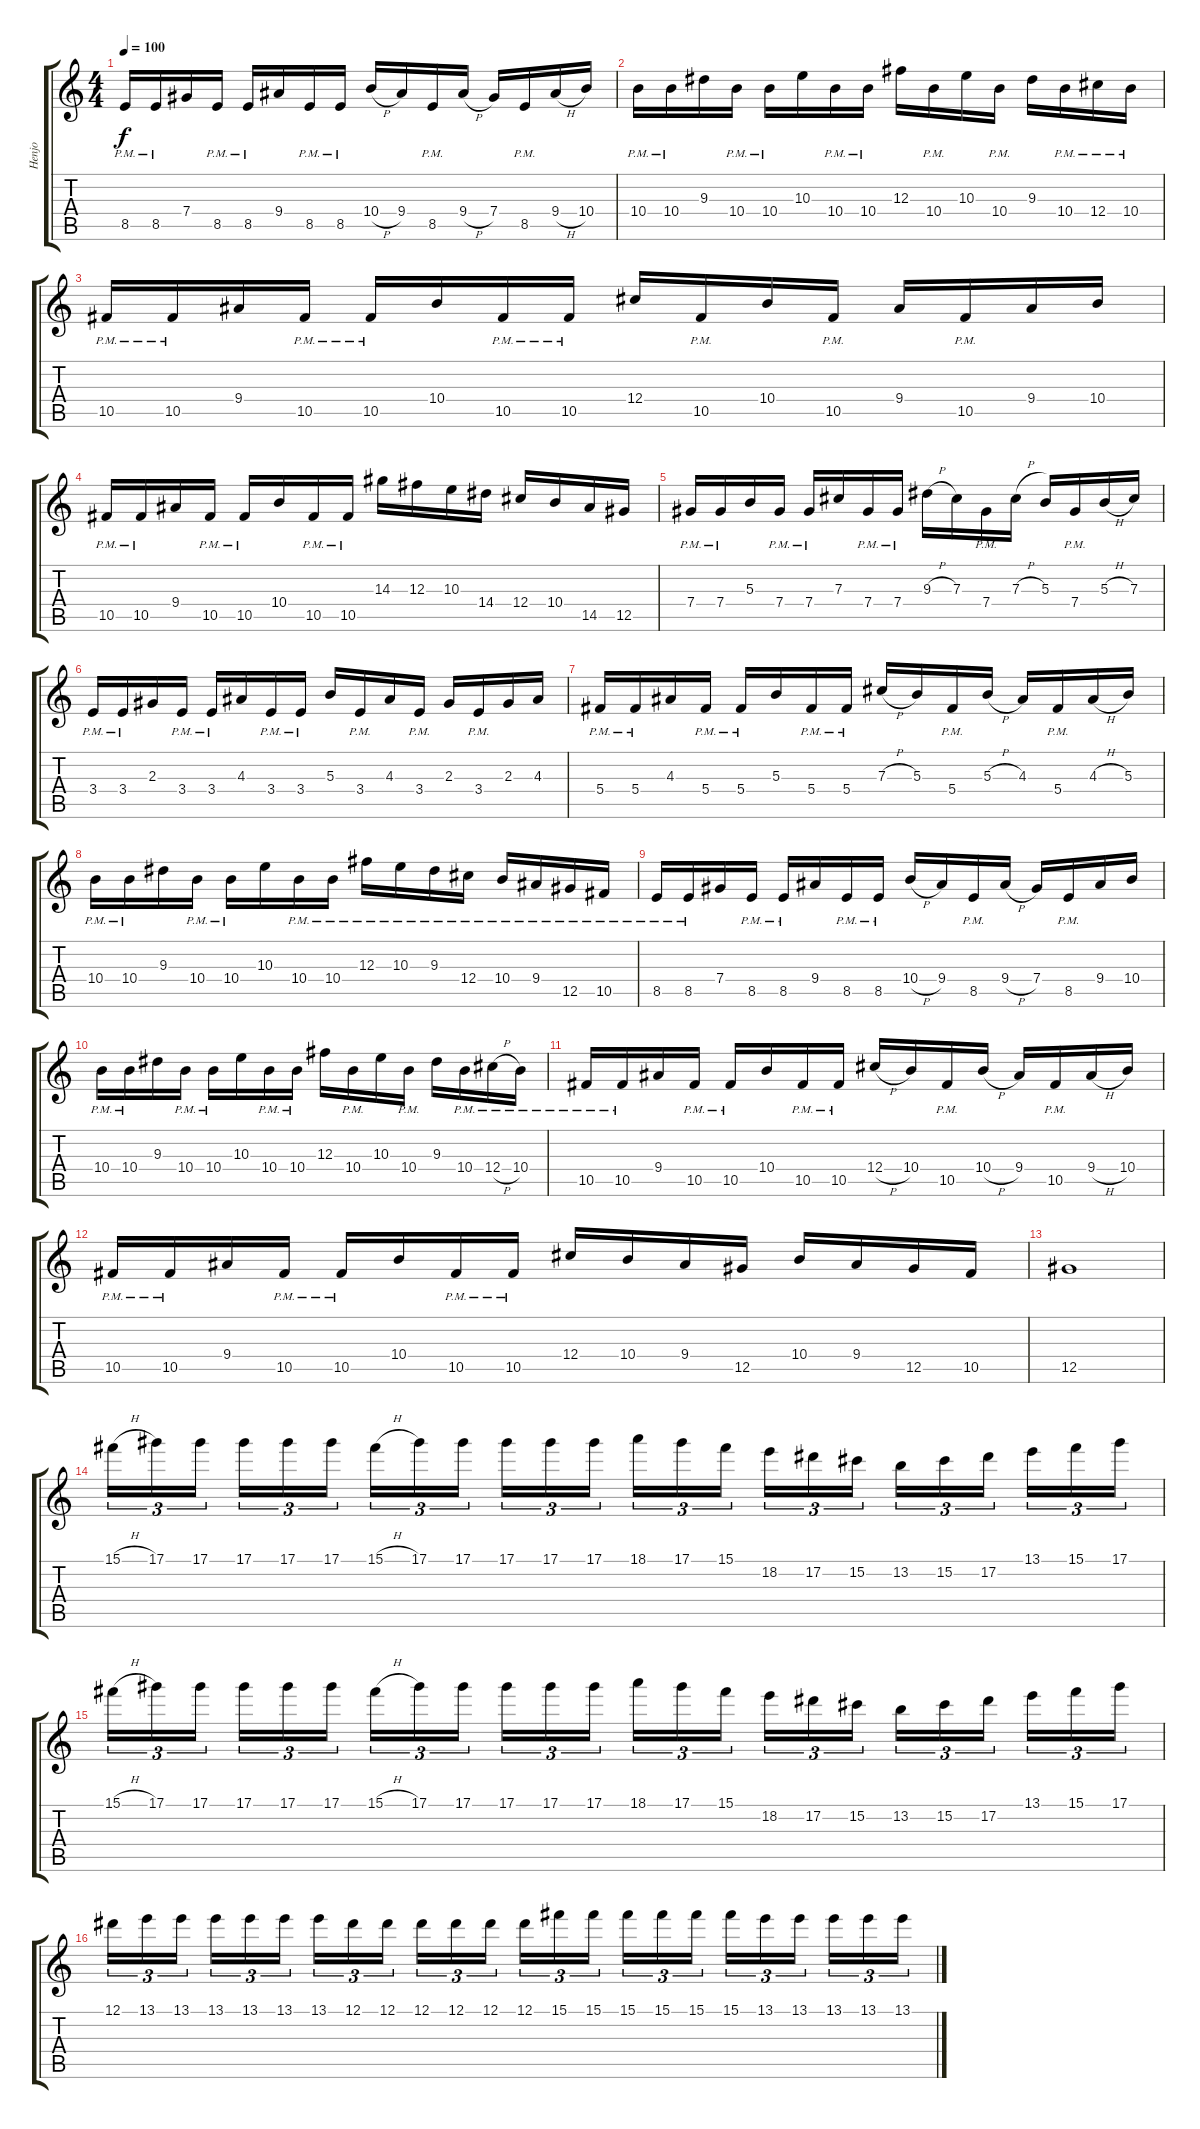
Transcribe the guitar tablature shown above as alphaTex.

\track ("Henjo" "Henjo") {instrument distortionguitar}
\staff {score tabs}
\tuning (Eb4 Bb3 Gb3 Db3 Ab2 Eb2) {hide}
\ts (4 4)
\tempo 100
\clef g2
\ks c
8.5{pm}.16{dy f} 8.5{pm}.16 7.4.16 8.5{pm}.16 8.5{pm}.16 9.4.16 8.5{pm}.16 8.5{pm}.16 10.4{h}.16 9.4.16 8.5{pm}.16 9.4{h}.16 7.4.16 8.5{pm}.16 9.4{h}.16 10.4.16 |
10.4{pm}.16 10.4{pm}.16 9.3.16 10.4{pm}.16 10.4{pm}.16 10.3.16 10.4{pm}.16 10.4{pm}.16 12.3.16 10.4{pm}.16 10.3.16 10.4{pm}.16 9.3.16 10.4{pm}.16 12.4{pm}.16 10.4{pm}.16 |
10.5{pm}.16 10.5{pm}.16 9.4.16 10.5{pm}.16 10.5{pm}.16 10.4.16 10.5{pm}.16 10.5{pm}.16 12.4.16 10.5{pm}.16 10.4.16 10.5{pm}.16 9.4.16 10.5{pm}.16 9.4.16 10.4.16 |
10.5{pm}.16 10.5{pm}.16 9.4.16 10.5{pm}.16 10.5{pm}.16 10.4.16 10.5{pm}.16 10.5{pm}.16 14.3.16 12.3.16 10.3.16 14.4.16 12.4.16 10.4.16 14.5.16 12.5.16 |
7.4{pm}.16 7.4{pm}.16 5.3.16 7.4{pm}.16 7.4{pm}.16 7.3.16 7.4{pm}.16 7.4{pm}.16 9.3{h}.16 7.3.16 7.4{pm}.16 7.3{h}.16 5.3.16 7.4{pm}.16 5.3{h}.16 7.3.16 |
3.4{pm}.16 3.4{pm}.16 2.3.16 3.4{pm}.16 3.4{pm}.16 4.3.16 3.4{pm}.16 3.4{pm}.16 5.3.16 3.4{pm}.16 4.3.16 3.4{pm}.16 2.3.16 3.4{pm}.16 2.3.16 4.3.16 |
5.4{pm}.16 5.4{pm}.16 4.3.16 5.4{pm}.16 5.4{pm}.16 5.3.16 5.4{pm}.16 5.4{pm}.16 7.3{h}.16 5.3.16 5.4{pm}.16 5.3{h}.16 4.3.16 5.4{pm}.16 4.3{h}.16 5.3.16 |
10.4{pm}.16 10.4{pm}.16 9.3.16 10.4{pm}.16 10.4{pm}.16 10.3.16 10.4{pm}.16 10.4{pm}.16 12.3{pm}.16 10.3{pm}.16 9.3{pm}.16 12.4{pm}.16 10.4{pm}.16 9.4{pm}.16 12.5{pm}.16 10.5{pm}.16 |
8.5{pm}.16 8.5{pm}.16 7.4.16 8.5{pm}.16 8.5{pm}.16 9.4.16 8.5{pm}.16 8.5{pm}.16 10.4{h}.16 9.4.16 8.5{pm}.16 9.4{h}.16 7.4.16 8.5{pm}.16 9.4.16 10.4.16 |
10.4{pm}.16 10.4{pm}.16 9.3.16 10.4{pm}.16 10.4{pm}.16 10.3.16 10.4{pm}.16 10.4{pm}.16 12.3.16 10.4{pm}.16 10.3.16 10.4{pm}.16 9.3.16 10.4{pm}.16 12.4{h pm}.16 10.4{pm}.16 |
10.5{pm}.16 10.5{pm}.16 9.4.16 10.5{pm}.16 10.5{pm}.16 10.4.16 10.5{pm}.16 10.5{pm}.16 12.4{h}.16 10.4.16 10.5{pm}.16 10.4{h}.16 9.4.16 10.5{pm}.16 9.4{h}.16 10.4.16 |
10.5{pm}.16 10.5{pm}.16 9.4.16 10.5{pm}.16 10.5{pm}.16 10.4.16 10.5{pm}.16 10.5{pm}.16 12.4.16 10.4.16 9.4.16 12.5.16 10.4.16 9.4.16 12.5.16 10.5.16 |
12.5.1 |
15.1{h}.16{tu (3 2) instrument distortionguitar} 17.1.16{tu (3 2)} 17.1.16{tu (3 2) beam splitsecondary} 17.1.16{tu (3 2)} 17.1.16{tu (3 2)} 17.1.16{tu (3 2)} 15.1{h}.16{tu (3 2)} 17.1.16{tu (3 2)} 17.1.16{tu (3 2) beam splitsecondary} 17.1.16{tu (3 2)} 17.1.16{tu (3 2)} 17.1.16{tu (3 2)} 18.1.16{tu (3 2)} 17.1.16{tu (3 2)} 15.1.16{tu (3 2) beam splitsecondary} 18.2.16{tu (3 2)} 17.2.16{tu (3 2)} 15.2.16{tu (3 2)} 13.2.16{tu (3 2)} 15.2.16{tu (3 2)} 17.2.16{tu (3 2) beam splitsecondary} 13.1.16{tu (3 2)} 15.1.16{tu (3 2)} 17.1.16{tu (3 2)} |
15.1{h}.16{tu (3 2)} 17.1.16{tu (3 2)} 17.1.16{tu (3 2) beam splitsecondary} 17.1.16{tu (3 2)} 17.1.16{tu (3 2)} 17.1.16{tu (3 2)} 15.1{h}.16{tu (3 2)} 17.1.16{tu (3 2)} 17.1.16{tu (3 2) beam splitsecondary} 17.1.16{tu (3 2)} 17.1.16{tu (3 2)} 17.1.16{tu (3 2)} 18.1.16{tu (3 2)} 17.1.16{tu (3 2)} 15.1.16{tu (3 2) beam splitsecondary} 18.2.16{tu (3 2)} 17.2.16{tu (3 2)} 15.2.16{tu (3 2)} 13.2.16{tu (3 2)} 15.2.16{tu (3 2)} 17.2.16{tu (3 2) beam splitsecondary} 13.1.16{tu (3 2)} 15.1.16{tu (3 2)} 17.1.16{tu (3 2)} |
12.1.16{tu (3 2)} 13.1.16{tu (3 2)} 13.1.16{tu (3 2) beam splitsecondary} 13.1.16{tu (3 2)} 13.1.16{tu (3 2)} 13.1.16{tu (3 2)} 13.1.16{tu (3 2)} 12.1.16{tu (3 2)} 12.1.16{tu (3 2) beam splitsecondary} 12.1.16{tu (3 2)} 12.1.16{tu (3 2)} 12.1.16{tu (3 2)} 12.1.16{tu (3 2)} 15.1.16{tu (3 2)} 15.1.16{tu (3 2) beam splitsecondary} 15.1.16{tu (3 2)} 15.1.16{tu (3 2)} 15.1.16{tu (3 2)} 15.1.16{tu (3 2)} 13.1.16{tu (3 2)} 13.1.16{tu (3 2) beam splitsecondary} 13.1.16{tu (3 2)} 13.1.16{tu (3 2)} 13.1.16{tu (3 2)}
